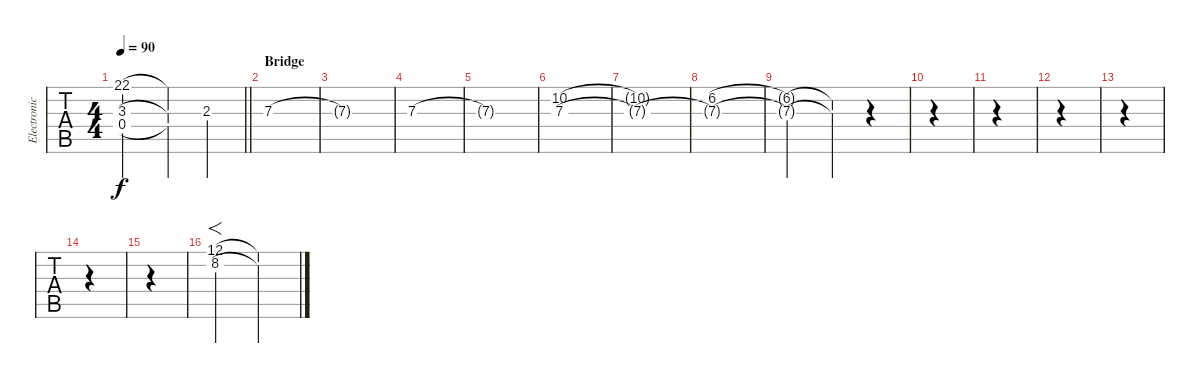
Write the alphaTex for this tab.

\track ("Electronic" "Electronic") {instrument choiraahs}
\staff {tabs}
\tuning (C4 G3 Eb3 Bb2 F2 Bb1) {hide}
\ts (4 4)
\tempo 90
\clef f4
\barLineRight lightlight
\ks c
(22.1{t} 3.3{t} 0.4{t}).2{dy f} (22.1{t} 3.3{t} 0.4{t}).4 2.3.4 |
\section ("" "Bridge")
7.3.1 |
7.3{t}.1 |
7.3.1 |
7.3{t}.1 |
(10.2 7.3).1{instrument choiraahs} |
(10.2{t} 7.3{t}).1 |
(6.2 7.3{t}).1 |
(6.2{t} 7.3{t}).2 (6.2{t} 7.3{t}).4 r.4 |
|
|
|
|
|
|
(12.1 8.2).2{f} (12.1{t} 8.2{t}).2
